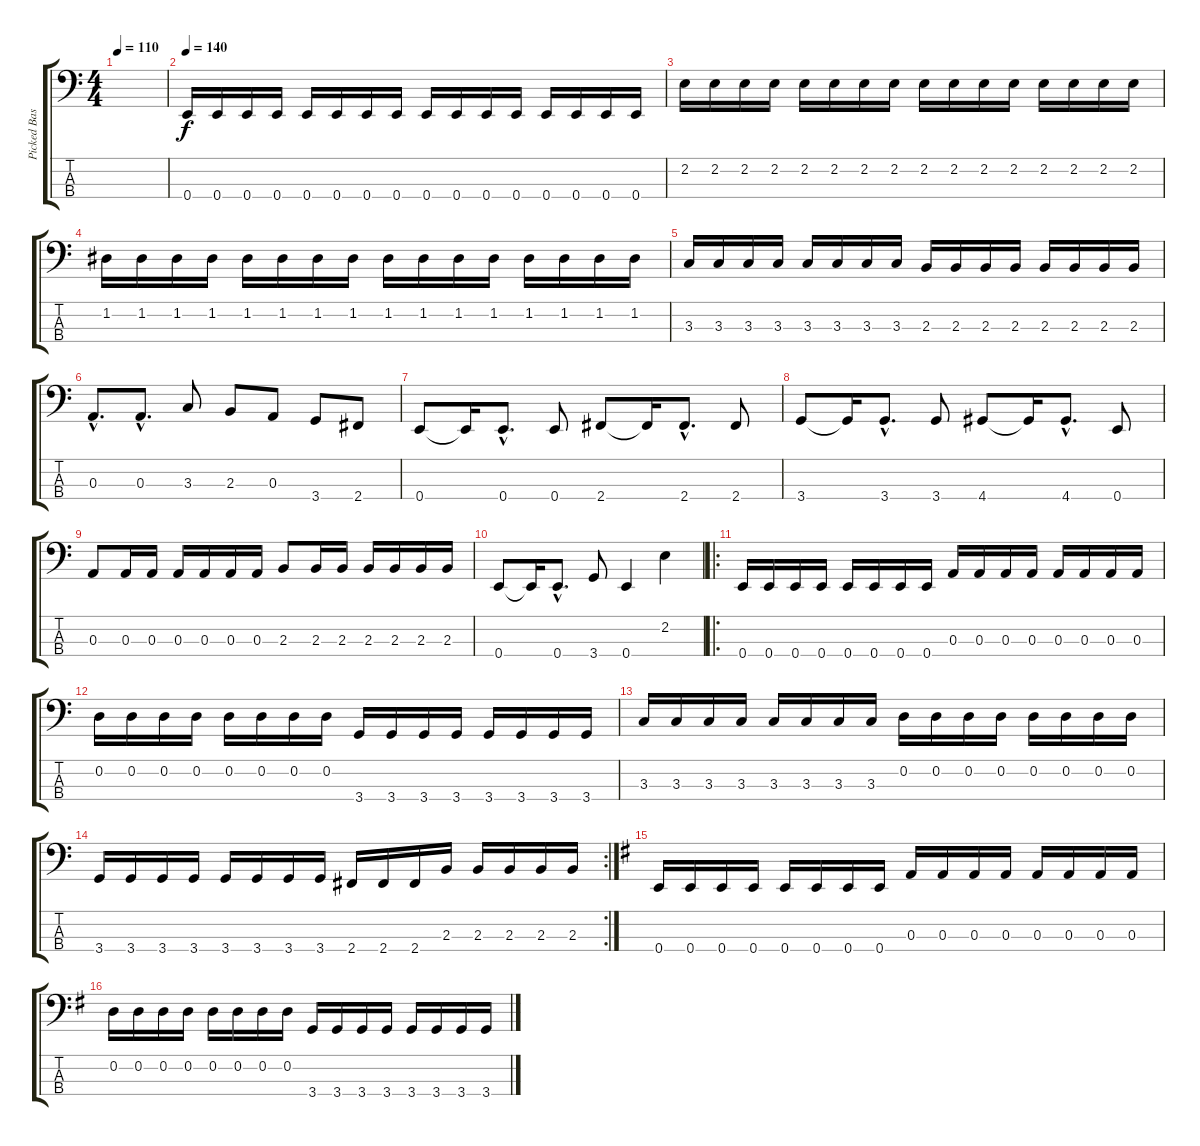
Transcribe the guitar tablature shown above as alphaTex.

\track ("Picked Bass" "Picked Bas") {instrument electricbassfinger}
\staff {score tabs}
\tuning (G2 D2 A1 E1) {hide}
\ts (4 4)
\tempo 110
\clef f4
\ks c
|
\tempo 140
0.4.16 0.4.16 0.4.16 0.4.16 0.4.16 0.4.16 0.4.16 0.4.16 0.4.16 0.4.16 0.4.16 0.4.16 0.4.16 0.4.16 0.4.16 0.4.16 |
2.2.16 2.2.16 2.2.16 2.2.16 2.2.16 2.2.16 2.2.16 2.2.16 2.2.16 2.2.16 2.2.16 2.2.16 2.2.16 2.2.16 2.2.16 2.2.16 |
1.2.16 1.2.16 1.2.16 1.2.16 1.2.16 1.2.16 1.2.16 1.2.16 1.2.16 1.2.16 1.2.16 1.2.16 1.2.16 1.2.16 1.2.16 1.2.16 |
3.3.16 3.3.16 3.3.16 3.3.16 3.3.16 3.3.16 3.3.16 3.3.16 2.3.16 2.3.16 2.3.16 2.3.16 2.3.16 2.3.16 2.3.16 2.3.16 |
0.3{hac}.8{d} 0.3{hac}.8{d} 3.3.8 2.3.8 0.3.8 3.4.8 2.4.8 |
0.4.8 0.4{t}.16 0.4{hac}.8{d} 0.4.8 2.4.8 2.4{t}.16 2.4{hac}.8{d} 2.4.8 |
3.4.8 3.4{t}.16 3.4{hac}.8{d} 3.4.8 4.4.8 4.4{t}.16 4.4{hac}.8{d} 0.4.8 |
0.3.8 0.3.16 0.3.16 0.3.16 0.3.16 0.3.16 0.3.16 2.3.8 2.3.16 2.3.16 2.3.16 2.3.16 2.3.16 2.3.16 |
0.4.8 0.4{t}.16 0.4{hac}.8{d} 3.4.8 0.4.4 2.2.4 |
\ro
0.4.16 0.4.16 0.4.16 0.4.16 0.4.16 0.4.16 0.4.16 0.4.16 0.3.16 0.3.16 0.3.16 0.3.16 0.3.16 0.3.16 0.3.16 0.3.16 |
0.2.16 0.2.16 0.2.16 0.2.16 0.2.16 0.2.16 0.2.16 0.2.16 3.4.16 3.4.16 3.4.16 3.4.16 3.4.16 3.4.16 3.4.16 3.4.16 |
3.3.16 3.3.16 3.3.16 3.3.16 3.3.16 3.3.16 3.3.16 3.3.16 0.2.16 0.2.16 0.2.16 0.2.16 0.2.16 0.2.16 0.2.16 0.2.16 |
\rc 2
3.4.16 3.4.16 3.4.16 3.4.16 3.4.16 3.4.16 3.4.16 3.4.16 2.4.16 2.4.16 2.4.16 2.3.16 2.3.16 2.3.16 2.3.16 2.3.16 |
\ks eminor
0.4.16 0.4.16 0.4.16 0.4.16 0.4.16 0.4.16 0.4.16 0.4.16 0.3.16 0.3.16 0.3.16 0.3.16 0.3.16 0.3.16 0.3.16 0.3.16 |
0.2.16 0.2.16 0.2.16 0.2.16 0.2.16 0.2.16 0.2.16 0.2.16 3.4.16 3.4.16 3.4.16 3.4.16 3.4.16 3.4.16 3.4.16 3.4.16
